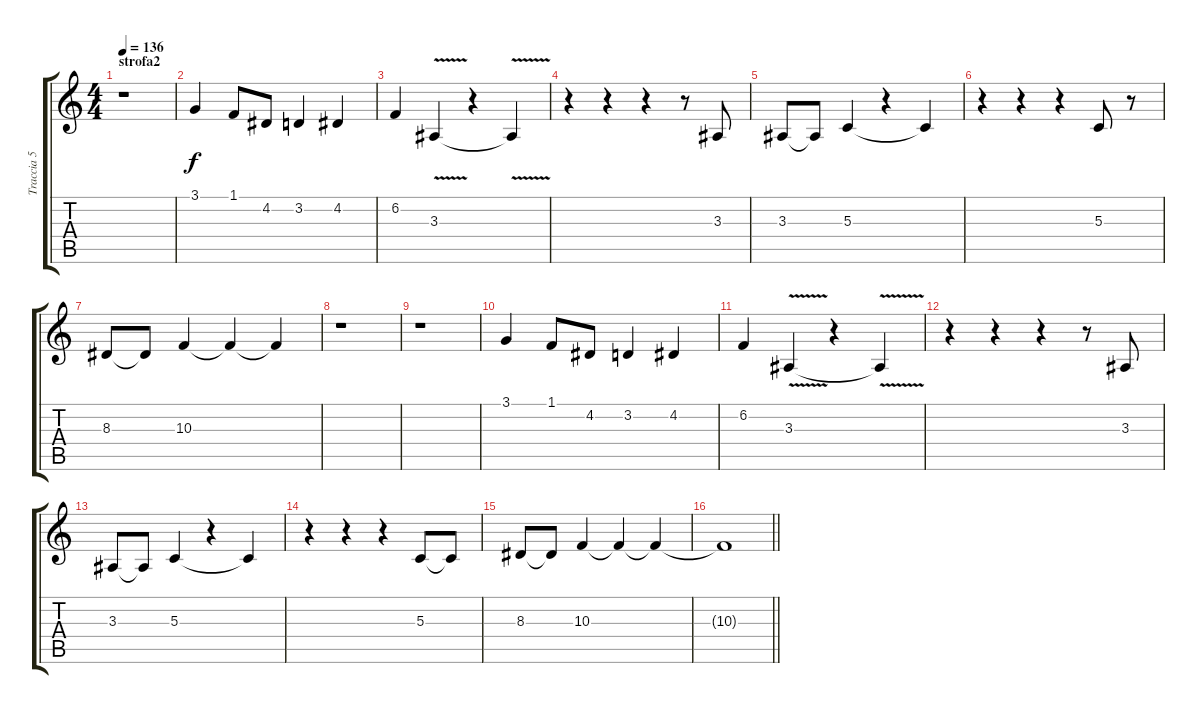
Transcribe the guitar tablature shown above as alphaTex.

\track ("Traccia 5" "Traccia 5") {instrument ocarina}
\staff {score tabs}
\tuning (E4 B3 G3 D3 A2 E2) {hide}
\ts (4 4)
\section ("" "strofa2")
\tempo 136
\clef g2
\ks c
r.1{dy f} |
3.1.4 1.1.8 4.2.8 3.2.4 4.2.4 |
6.2.4 3.3{v}.4 r.4 3.3{t}.4 |
r.4 r.4 r.4 r.8 3.3.8 |
3.3.8 3.3{t}.8 5.3.4 r.4 5.3{t}.4 |
r.4 r.4 r.4 5.3.8 r.8 |
8.3.8 8.3{t}.8 10.3.4 10.3{t}.4 10.3{t}.4 |
r.1 |
r.1 |
3.1.4 1.1.8 4.2.8 3.2.4 4.2.4 |
6.2.4 3.3{v}.4 r.4 3.3{t}.4 |
r.4 r.4 r.4 r.8 3.3.8 |
3.3.8 3.3{t}.8 5.3.4 r.4 5.3{t}.4 |
r.4 r.4 r.4 5.3.8 5.3{t}.8 |
8.3.8 8.3{t}.8 10.3.4 10.3{t}.4 10.3{t}.4 |
\barLineRight lightlight
10.3{t}.1
